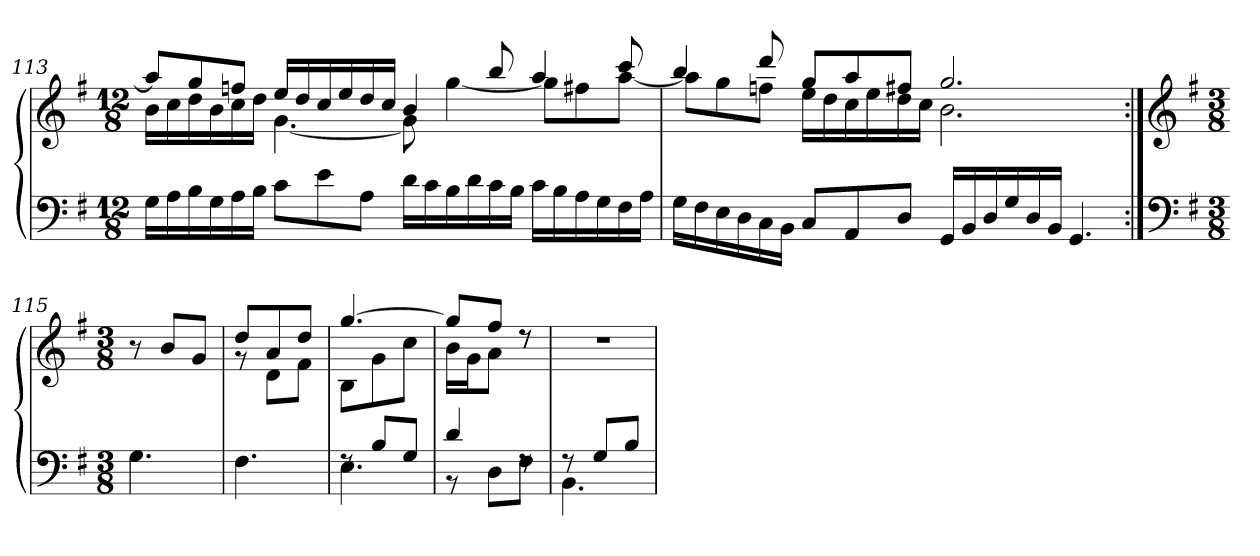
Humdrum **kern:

**kern	**kern
*part1	*part1
*staff2	*staff1
!!LO:LB:g=z
*clefF4	*clefG2
*k[f#]	*k[f#]
*G:	*G:
*M12/8	*M12/8
=113	=113
*	*^
16G\LL	8aa/L]	16b\LL
16A\	.	16cc\
16B\	8gg/	16dd\
16G\	.	16b\
16A\	8ffn/J	16cc\
16B\JJ	.	16dd\JJ
8c\L	16ee/LL	[4.g\
.	16dd/	.
8e\	16cc/	.
.	16ee/	.
8A\J	16dd/	.
.	16cc/JJ	.
16d\LL	4b/	8g\]
16c\	.	.
16B\	.	[4gg\
16d\	.	.
16c\	8bb/	.
16B\JJ	.	.
16c\LL	4aa/	8gg\L]
16B\	.	.
16A\	.	8ff#X\
16G\	.	.
16F#\	8ccc/	[8aa\J
16A\JJ	.	.
=114	=114	=114
16G\LL	4bb/	8aa\L]
16F#\	.	.
16E\	.	8gg\
16D\	.	.
16C\	8ddd/	8ffn\J
16BB\JJ	.	.
8C/L	8gg/L	16ee\LL
.	.	16dd\
8AA/	8aa/	16cc\
.	.	16ee\
8D/J	8ff#X/J	16dd\
.	.	16cc\JJ
16GG/LL	2.gg/	2.b\
16BB/	.	.
16D/	.	.
16G/	.	.
16D/	.	.
16BB/JJ	.	.
4.GG/	.	.
*	*v	*v
!!LO:PB:g=z
=115:|!	=115:|!
*clefF4	*clefG2
*k[f#]	*k[f#]
*G:	*G:
*M3/8	*M3/8
*	*MM60
4.G\	8r
.	8b/L
.	8g/J
=116	=116
*	*^
4.F#\	8dd/L	8rg
.	8a/	8d\L
.	8dd/J	8f#\J
=117	=117	=117
*^	*	*
8rF	4.E\	[4.gg/	8B\L
8B/L	.	.	8g\
8G/J	.	.	8cc\J
=118	=118	=118	=118
4d/	8r	8gg/L]	16b\LL
.	.	.	16g\J
.	8D\L	8ff#/J	8a\J
8rF	8F#\J	8rdd	8rdd
*	*	*v	*v
=119	=119	=119
8rF	4.BB\	4.r
8G/L	.	.
8B/J	.	.
*v	*v	*
=	=
*-	*-
